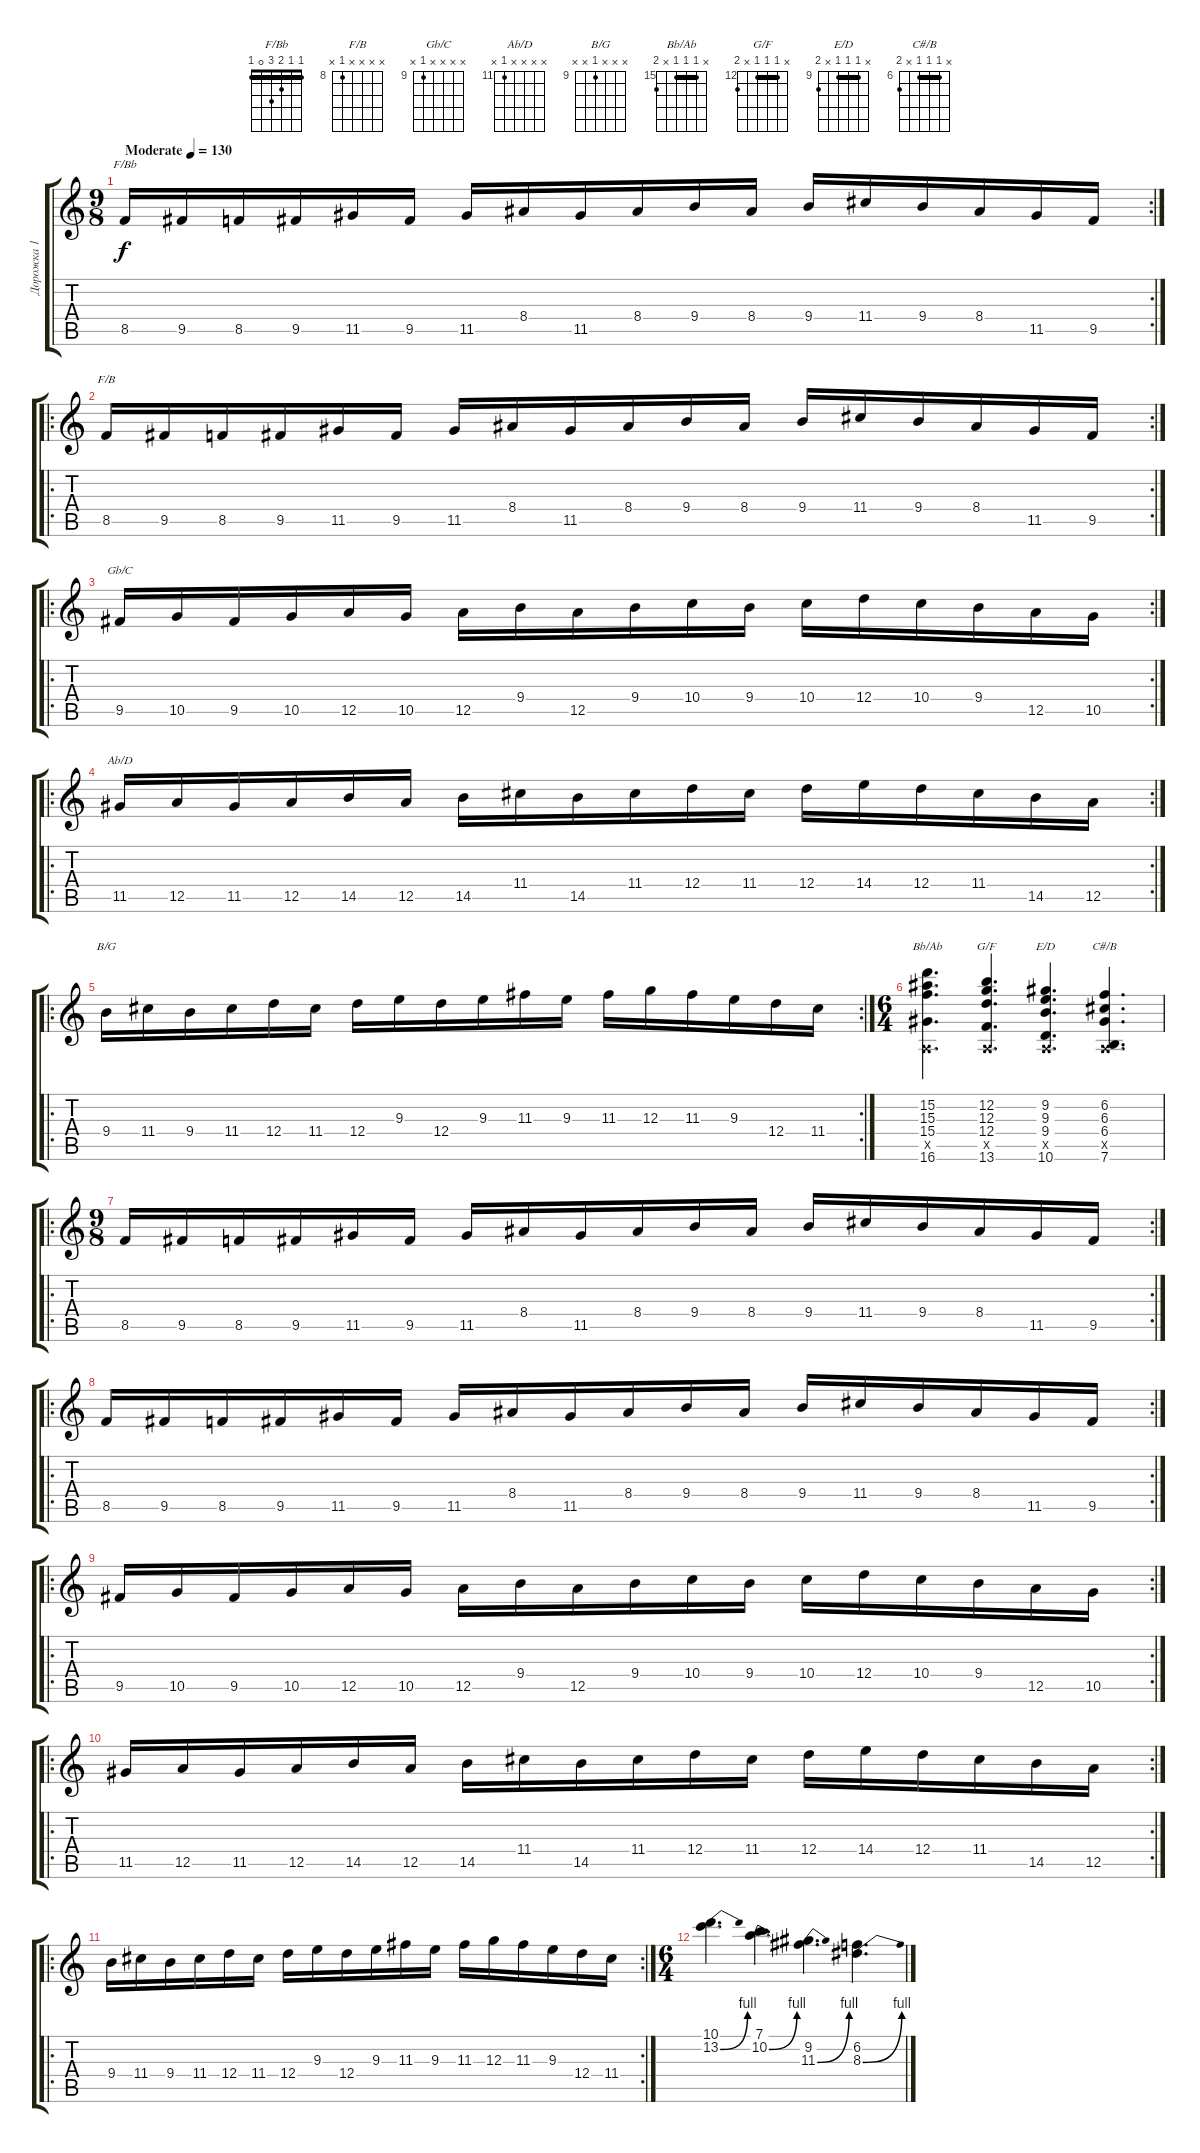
\track ("Дорожка 1" "Дорожка 1") {instrument overdrivenguitar}
\staff {score tabs}
\tuning (E4 B3 G3 D3 A2 E2) {hide}
\chord ("F/Bb" 1 1 2 3 0 1) {barre 1}
\chord ("F/B" x x x x 8 x) {firstfret 8}
\chord ("Gb/C" x x x x 9 x) {firstfret 9}
\chord ("Ab/D" x x x x 11 x) {firstfret 11}
\chord ("B/G" x x x 9 x x) {firstfret 9}
\chord ("Bb/Ab" x 15 15 15 x 16) {firstfret 15 barre 15}
\chord ("G/F" x 12 12 12 x 13) {firstfret 12 barre 12}
\chord ("E/D" x 9 9 9 x 10) {firstfret 9 barre 9}
\chord ("C#/B" x 6 6 6 x 7) {firstfret 6 barre 6}
\rc 2
\ts (9 8)
\tempo (130 "Moderate")
\clef g2
\ks c
8.5.16{ch "F/Bb" dy f instrument overdrivenguitar} 9.5.16 8.5.16 9.5.16 11.5.16 9.5.16 11.5.16 8.4.16 11.5.16 8.4.16 9.4.16 8.4.16 9.4.16 11.4.16 9.4.16 8.4.16 11.5.16 9.5.16 |
\ro
\rc 2
8.5.16{ch "F/B"} 9.5.16 8.5.16 9.5.16 11.5.16 9.5.16 11.5.16 8.4.16 11.5.16 8.4.16 9.4.16 8.4.16 9.4.16 11.4.16 9.4.16 8.4.16 11.5.16 9.5.16 |
\ro
\rc 2
9.5.16{ch "Gb/C"} 10.5.16 9.5.16 10.5.16 12.5.16 10.5.16 12.5.16 9.4.16 12.5.16 9.4.16 10.4.16 9.4.16 10.4.16 12.4.16 10.4.16 9.4.16 12.5.16 10.5.16 |
\ro
\rc 2
11.5.16{ch "Ab/D"} 12.5.16 11.5.16 12.5.16 14.5.16 12.5.16 14.5.16 11.4.16 14.5.16 11.4.16 12.4.16 11.4.16 12.4.16 14.4.16 12.4.16 11.4.16 14.5.16 12.5.16 |
\ro
\rc 2
9.4.16{ch "B/G"} 11.4.16 9.4.16 11.4.16 12.4.16 11.4.16 12.4.16 9.3.16 12.4.16 9.3.16 11.3.16 9.3.16 11.3.16 12.3.16 11.3.16 9.3.16 12.4.16 11.4.16 |
\ts (6 4)
(15.2 15.3 15.4 0.5{x} 16.6).4{d ch "Bb/Ab"} (12.2 12.3 12.4 0.5{x} 13.6).4{d ch "G/F"} (9.2 9.3 9.4 0.5{x} 10.6).4{d ch "E/D"} (6.2 6.3 6.4 0.5{x} 7.6).4{d ch "C#/B"} |
\ro
\rc 2
\ts (9 8)
8.5.16 9.5.16 8.5.16 9.5.16 11.5.16 9.5.16 11.5.16 8.4.16 11.5.16 8.4.16 9.4.16 8.4.16 9.4.16 11.4.16 9.4.16 8.4.16 11.5.16 9.5.16 |
\ro
\rc 2
8.5.16 9.5.16 8.5.16 9.5.16 11.5.16 9.5.16 11.5.16 8.4.16 11.5.16 8.4.16 9.4.16 8.4.16 9.4.16 11.4.16 9.4.16 8.4.16 11.5.16 9.5.16 |
\ro
\rc 2
9.5.16 10.5.16 9.5.16 10.5.16 12.5.16 10.5.16 12.5.16 9.4.16 12.5.16 9.4.16 10.4.16 9.4.16 10.4.16 12.4.16 10.4.16 9.4.16 12.5.16 10.5.16 |
\ro
\rc 2
11.5.16 12.5.16 11.5.16 12.5.16 14.5.16 12.5.16 14.5.16 11.4.16 14.5.16 11.4.16 12.4.16 11.4.16 12.4.16 14.4.16 12.4.16 11.4.16 14.5.16 12.5.16 |
\ro
\rc 2
9.4.16 11.4.16 9.4.16 11.4.16 12.4.16 11.4.16 12.4.16 9.3.16 12.4.16 9.3.16 11.3.16 9.3.16 11.3.16 12.3.16 11.3.16 9.3.16 12.4.16 11.4.16 |
\ts (6 4)
(10.1 13.2{be (bend 0 0 60 4)}).4{d} (7.1 10.2{be (bend 0 0 60 4)}).4{d} (9.2 11.3{be (bend 0 0 60 4)}).4{d} (6.2 8.3{be (bend 0 0 60 4)}).4{d}
